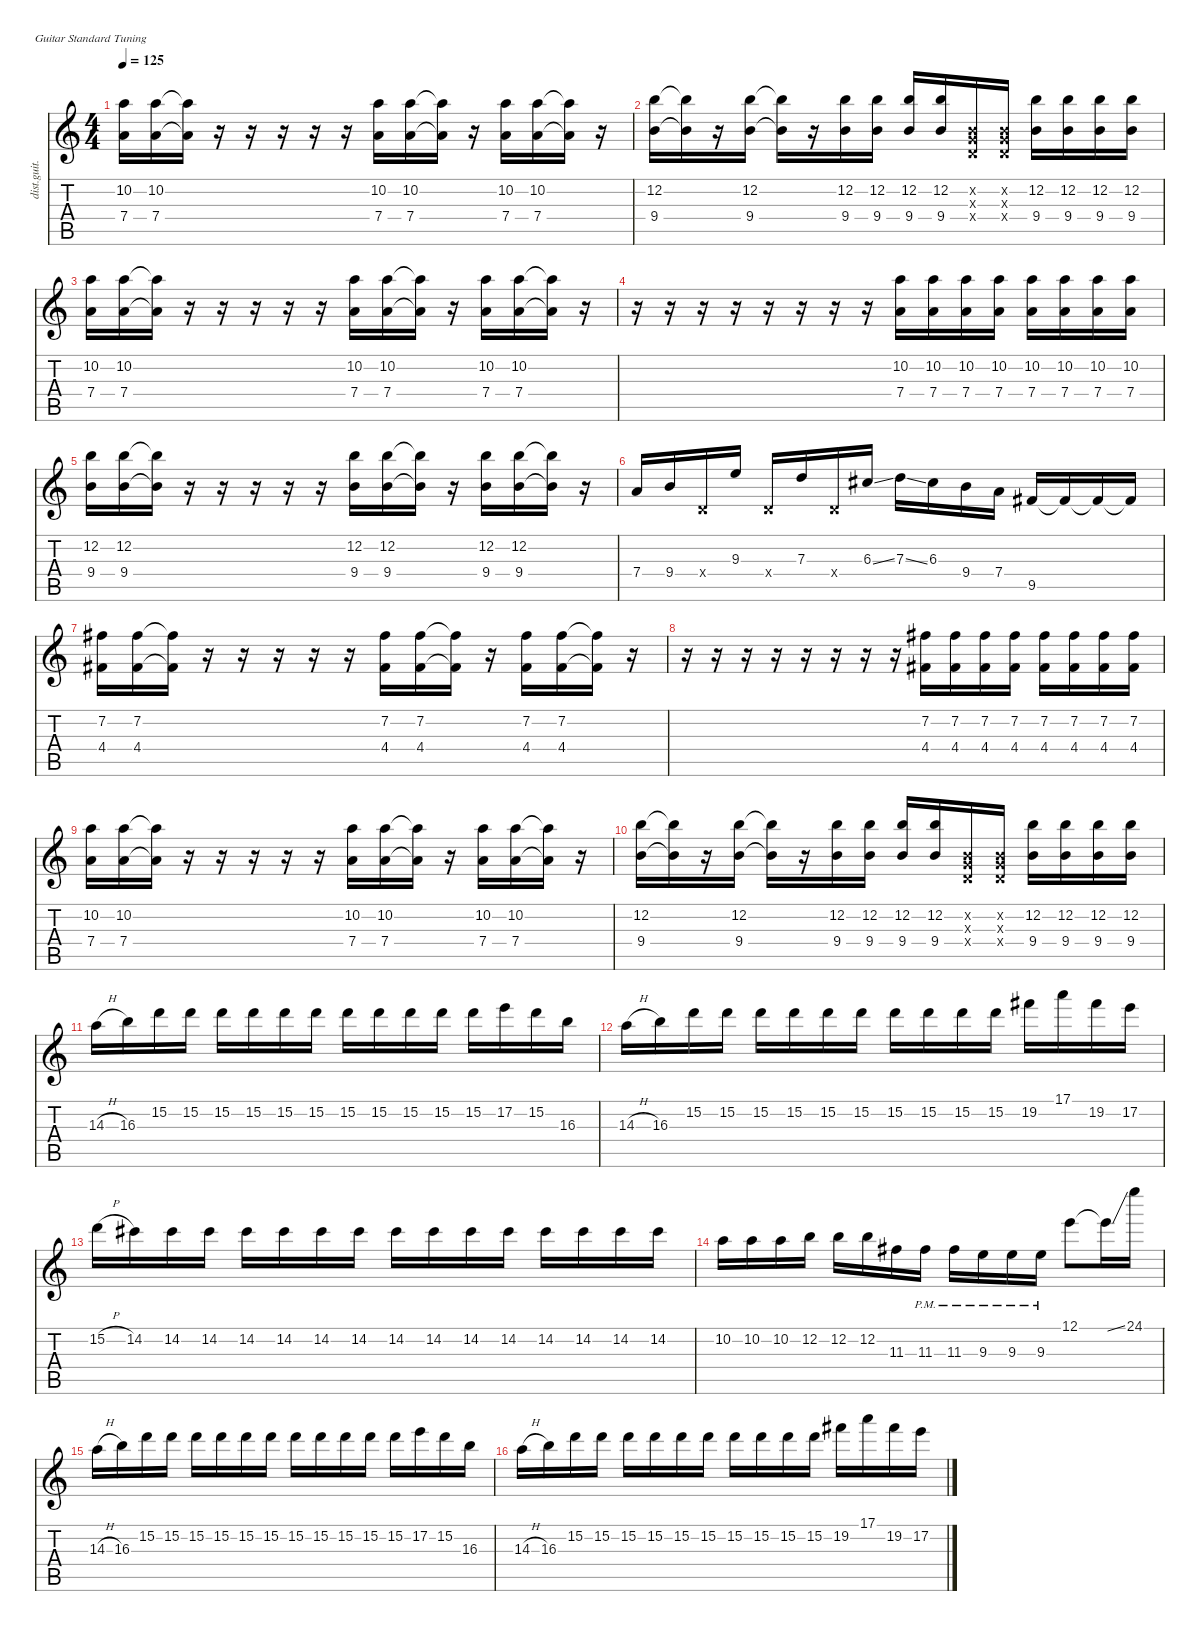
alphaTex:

\defaultSystemsLayout 4
\hideDynamics
\bracketExtendMode nobrackets
\otherSystemsTrackNameOrientation horizontal
\track ("L" "dist.guit.") {instrument distortionguitar}
\staff {score tabs}
\tuning (E4 B3 G3 D3 A2 E2)
\ts (4 4)
\tempo 125
\clef g2
\ks c
(7.4 10.2).16{dy mf beam Down} (7.4 10.2).16{beam Down} (7.4{t} 10.2{t}).16{beam Down} r.16{beam Down} r.16{beam Down} r.16{beam Down} r.16{beam Down} r.16{beam Down} (7.4 10.2).16{beam Down} (7.4 10.2).16{beam Down} (7.4{t} 10.2{t}).16{beam Down} r.16{beam Down} (7.4 10.2).16{beam Down} (7.4 10.2).16{beam Down} (7.4{t} 10.2{t}).16{beam Down} r.16{beam Down} |
(9.4 12.2).16{beam Down} (9.4{t} 12.2{t}).16{beam Down} r.16{beam Down} (12.2 9.4).16{beam Down} (12.2{t} 9.4{t}).16{beam Down} r.16{beam Down} (9.4 12.2).16{beam Down} (9.4 12.2).16{beam Down} (9.4 12.2).16{beam Up} (9.4 12.2).16{beam Up} (0.4{x} 0.3{x} 0.2{x}).16{beam Up} (0.4{x} 0.2{x} 0.3{x}).16{beam Up} (9.4 12.2).16{beam Down} (9.4 12.2).16{beam Down} (9.4 12.2).16{beam Down} (9.4 12.2).16{beam Down} |
(7.4 10.2).16{beam Down} (7.4 10.2).16{beam Down} (7.4{t} 10.2{t}).16{beam Down} r.16{beam Down} r.16{beam Down} r.16{beam Down} r.16{beam Down} r.16{beam Down} (7.4 10.2).16{beam Down} (7.4 10.2).16{beam Down} (7.4{t} 10.2{t}).16{beam Down} r.16{beam Down} (7.4 10.2).16{beam Down} (7.4 10.2).16{beam Down} (7.4{t} 10.2{t}).16{beam Down} r.16{beam Down} |
r.16{beam Down} r.16{beam Down} r.16{beam Down} r.16{beam Down} r.16{beam Down} r.16{beam Down} r.16{beam Down} r.16{beam Down} (10.2 7.4).16{beam Down} (7.4 10.2).16{beam Down} (7.4 10.2).16{beam Down} (7.4 10.2).16{beam Down} (7.4 10.2).16{beam Down} (7.4 10.2).16{beam Down} (7.4 10.2).16{beam Down} (7.4 10.2).16{beam Down} |
(9.4 12.2).16{beam Down} (9.4 12.2).16{beam Down} (9.4{t} 12.2{t}).16{beam Down} r.16{beam Down} r.16{beam Down} r.16{beam Down} r.16{beam Down} r.16{beam Down} (9.4 12.2).16{beam Down} (9.4 12.2).16{beam Down} (9.4{t} 12.2{t}).16{beam Down} r.16{beam Down} (9.4 12.2).16{beam Down} (9.4 12.2).16{beam Down} (9.4{t} 12.2{t}).16{beam Down} r.16{beam Down} |
7.4.16{beam Up} 9.4.16{beam Up} 0.4{x}.16{beam Up} 9.3.16{beam Up} 0.4{x}.16{beam Up} 7.3.16{beam Up} 0.4{x}.16{beam Up} 6.3{ss acc #}.16{beam Up} 7.3{ss}.16{beam Down} 6.3{acc #}.16{beam Down} 9.4.16{beam Down} 7.4.16{beam Down} 9.5{acc #}.16{beam Up} 9.5{t acc #}.16{beam Up} 9.5{t acc #}.16{beam Up} 9.5{t acc #}.16{beam Up} |
(4.4{acc #} 7.2{acc #}).16{beam Down} (4.4{acc #} 7.2{acc #}).16{beam Down} (4.4{t acc #} 7.2{t acc #}).16{beam Down} r.16{beam Down} r.16{beam Down} r.16{beam Down} r.16{beam Down} r.16{beam Down} (4.4{acc #} 7.2{acc #}).16{beam Down} (4.4{acc #} 7.2{acc #}).16{beam Down} (4.4{t acc #} 7.2{t acc #}).16{beam Down} r.16{beam Down} (4.4{acc #} 7.2{acc #}).16{beam Down} (4.4{acc #} 7.2{acc #}).16{beam Down} (4.4{t acc #} 7.2{t acc #}).16{beam Down} r.16{beam Down} |
r.16{beam Down} r.16{beam Down} r.16{beam Down} r.16{beam Down} r.16{beam Down} r.16{beam Down} r.16{beam Down} r.16{beam Down} (4.4{acc #} 7.2{acc #}).16{beam Down} (4.4{acc #} 7.2{acc #}).16{beam Down} (4.4{acc #} 7.2{acc #}).16{beam Down} (4.4{acc #} 7.2{acc #}).16{beam Down} (4.4{acc #} 7.2{acc #}).16{beam Down} (4.4{acc #} 7.2{acc #}).16{beam Down} (4.4{acc #} 7.2{acc #}).16{beam Down} (4.4{acc #} 7.2{acc #}).16{beam Down} |
(7.4 10.2).16{beam Down} (7.4 10.2).16{beam Down} (7.4{t} 10.2{t}).16{beam Down} r.16{beam Down} r.16{beam Down} r.16{beam Down} r.16{beam Down} r.16{beam Down} (7.4 10.2).16{beam Down} (7.4 10.2).16{beam Down} (7.4{t} 10.2{t}).16{beam Down} r.16{beam Down} (7.4 10.2).16{beam Down} (7.4 10.2).16{beam Down} (7.4{t} 10.2{t}).16{beam Down} r.16{beam Down} |
(9.4 12.2).16{beam Down} (9.4{t} 12.2{t}).16{beam Down} r.16{beam Down} (12.2 9.4).16{beam Down} (12.2{t} 9.4{t}).16{beam Down} r.16{beam Down} (9.4 12.2).16{beam Down} (9.4 12.2).16{beam Down} (9.4 12.2).16{beam Up} (9.4 12.2).16{beam Up} (0.4{x} 0.3{x} 0.2{x}).16{beam Up} (0.4{x} 0.2{x} 0.3{x}).16{beam Up} (9.4 12.2).16{beam Down} (9.4 12.2).16{beam Down} (9.4 12.2).16{beam Down} (9.4 12.2).16{beam Down} |
14.3{h}.16{beam Down} 16.3.16{beam Down} 15.2.16{beam Down} 15.2.16{beam Down} 15.2.16{beam Down} 15.2.16{beam Down} 15.2.16{beam Down} 15.2.16{beam Down} 15.2.16{beam Down} 15.2.16{beam Down} 15.2.16{beam Down} 15.2.16{beam Down} 15.2.16{beam Down} 17.2.16{beam Down} 15.2.16{beam Down} 16.3.16{beam Down} |
14.3{h}.16{beam Down} 16.3.16{beam Down} 15.2.16{beam Down} 15.2.16{beam Down} 15.2.16{beam Down} 15.2.16{beam Down} 15.2.16{beam Down} 15.2.16{beam Down} 15.2.16{beam Down} 15.2.16{beam Down} 15.2.16{beam Down} 15.2.16{beam Down} 19.2{acc #}.16{beam Down} 17.1.16{beam Down} 19.2{acc #}.16{beam Down} 17.2.16{beam Down} |
15.2{h}.16{beam Down} 14.2{acc #}.16{beam Down} 14.2{acc #}.16{beam Down} 14.2{acc #}.16{beam Down} 14.2{acc #}.16{beam Down} 14.2{acc #}.16{beam Down} 14.2{acc #}.16{beam Down} 14.2{acc #}.16{beam Down} 14.2{acc #}.16{beam Down} 14.2{acc #}.16{beam Down} 14.2{acc #}.16{beam Down} 14.2{acc #}.16{beam Down} 14.2{acc #}.16{beam Down} 14.2{acc #}.16{beam Down} 14.2{acc #}.16{beam Down} 14.2{acc #}.16{beam Down} |
10.2.16{beam Down} 10.2.16{beam Down} 10.2.16{beam Down} 12.2.16{beam Down} 12.2.16{beam Down} 12.2.16{beam Down} 11.3{acc #}.16{beam Down} 11.3{pm acc #}.16{beam Down} 11.3{pm acc #}.16{beam Down} 9.3{pm}.16{beam Down} 9.3{pm}.16{beam Down} 9.3{pm}.16{beam Down} 12.1.8{beam Down} 12.1{ss t}.16{beam Down} 24.1.16{beam Down} |
14.3{h}.16{beam Down} 16.3.16{beam Down} 15.2.16{beam Down} 15.2.16{beam Down} 15.2.16{beam Down} 15.2.16{beam Down} 15.2.16{beam Down} 15.2.16{beam Down} 15.2.16{beam Down} 15.2.16{beam Down} 15.2.16{beam Down} 15.2.16{beam Down} 15.2.16{beam Down} 17.2.16{beam Down} 15.2.16{beam Down} 16.3.16{beam Down} |
14.3{h}.16{beam Down} 16.3.16{beam Down} 15.2.16{beam Down} 15.2.16{beam Down} 15.2.16{beam Down} 15.2.16{beam Down} 15.2.16{beam Down} 15.2.16{beam Down} 15.2.16{beam Down} 15.2.16{beam Down} 15.2.16{beam Down} 15.2.16{beam Down} 19.2{acc #}.16{beam Down} 17.1.16{beam Down} 19.2{acc #}.16{beam Down} 17.2.16{beam Down}
